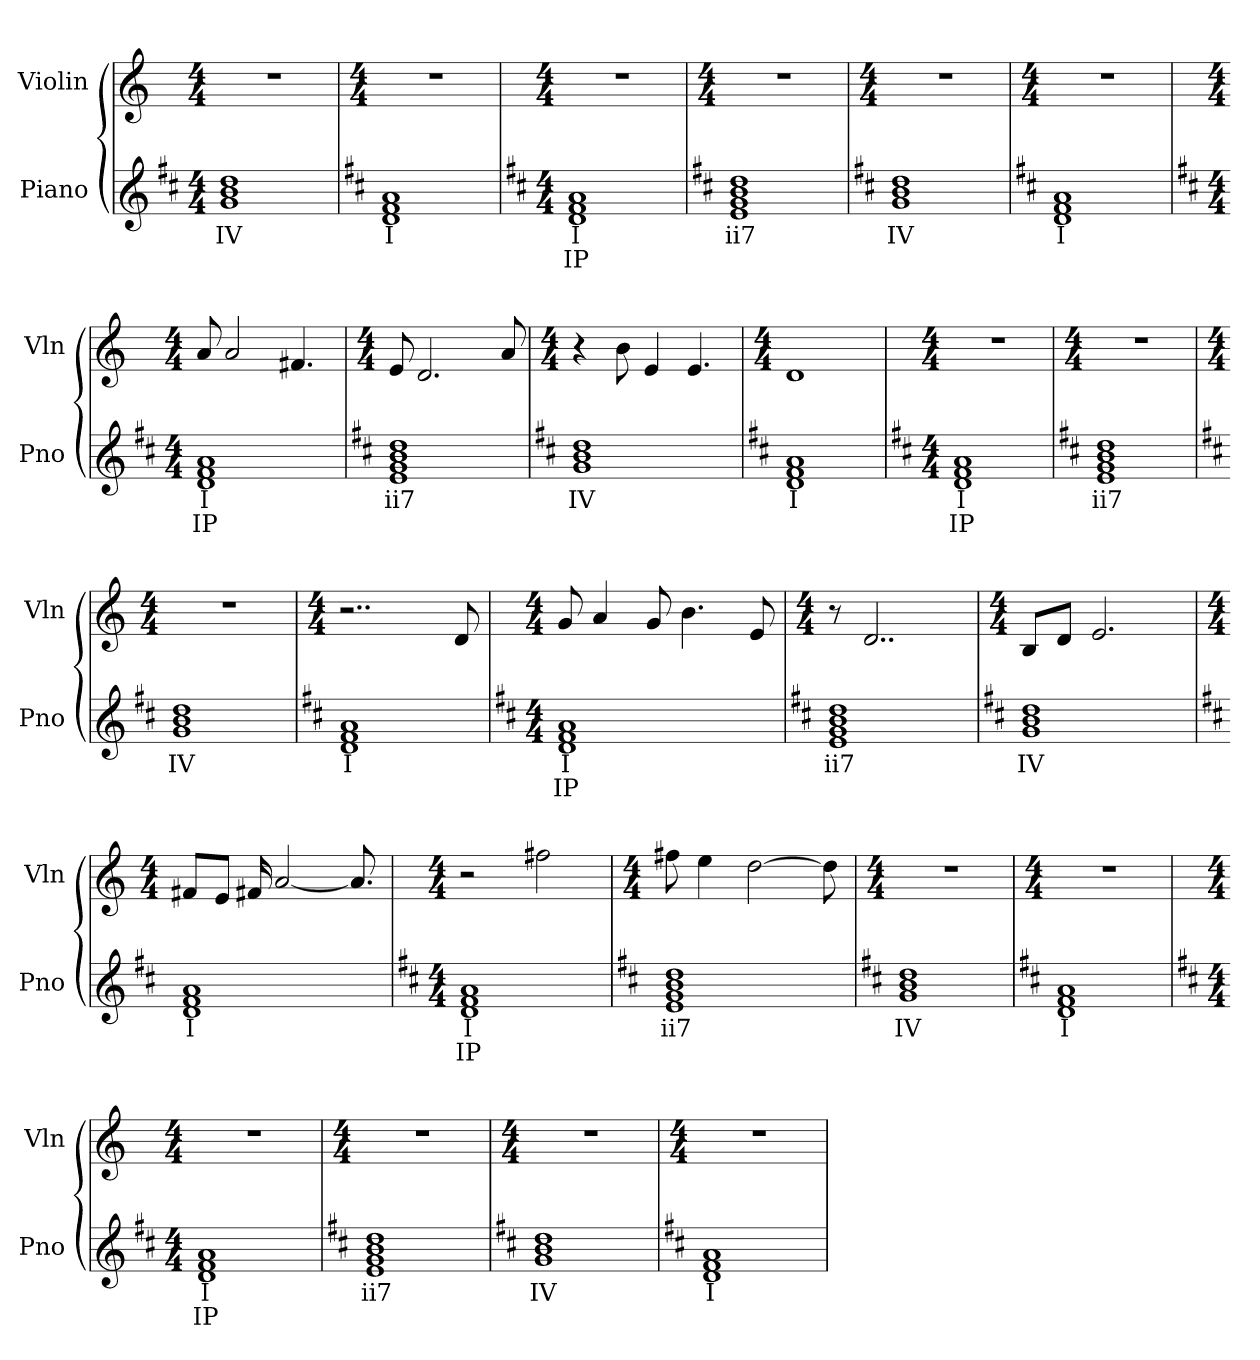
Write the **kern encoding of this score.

**kern	**text	**text	**kern
*part2	*part2	*part2	*part1
*staff2	*staff2	*staff2	*staff1
*I"Piano	*	*	*I"Violin
*I'Pno	*	*	*I'Vln
*k[f#c#]	*	*	*
*D:	*	*	*
*M4/4	*	*	*M4/4
=	=	=	=
1g 1b 1dd	IV	.	1r
=	=	=	=
*k[f#c#]	*	*	*
*D:	*	*	*
*	*	*	*M4/4
1d 1f# 1a	I	.	1r
=	=	=	=
*k[f#c#]	*	*	*
*D:	*	*	*
*M4/4	*	*	*M4/4
1d 1f# 1a	I	IP	1r
=	=	=	=
*k[f#c#]	*	*	*
*D:	*	*	*
*	*	*	*M4/4
1e 1g 1b 1dd	ii7	.	1r
=	=	=	=
*k[f#c#]	*	*	*
*D:	*	*	*
*	*	*	*M4/4
1g 1b 1dd	IV	.	1r
=	=	=	=
*k[f#c#]	*	*	*
*D:	*	*	*
*	*	*	*M4/4
1d 1f# 1a	I	.	1r
=	=	=	=
*k[f#c#]	*	*	*
*D:	*	*	*
*M4/4	*	*	*M4/4
1d 1f# 1a	I	IP	8a
.	.	.	2a
.	.	.	4.f#X
=	=	=	=
*k[f#c#]	*	*	*
*D:	*	*	*
*	*	*	*M4/4
1e 1g 1b 1dd	ii7	.	8e
.	.	.	2.d
.	.	.	8a
=	=	=	=
*k[f#c#]	*	*	*
*D:	*	*	*
*	*	*	*M4/4
1g 1b 1dd	IV	.	4r
.	.	.	8b
.	.	.	4e
.	.	.	4.e
=	=	=	=
*k[f#c#]	*	*	*
*D:	*	*	*
*	*	*	*M4/4
1d 1f# 1a	I	.	1d
=	=	=	=
*k[f#c#]	*	*	*
*D:	*	*	*
*M4/4	*	*	*M4/4
1d 1f# 1a	I	IP	1r
=	=	=	=
*k[f#c#]	*	*	*
*D:	*	*	*
*	*	*	*M4/4
1e 1g 1b 1dd	ii7	.	1r
=	=	=	=
*k[f#c#]	*	*	*
*D:	*	*	*
*	*	*	*M4/4
1g 1b 1dd	IV	.	1r
=	=	=	=
*k[f#c#]	*	*	*
*D:	*	*	*
*	*	*	*M4/4
1d 1f# 1a	I	.	2..r
.	.	.	8d
=	=	=	=
*k[f#c#]	*	*	*
*D:	*	*	*
*M4/4	*	*	*M4/4
1d 1f# 1a	I	IP	8g
.	.	.	4a
.	.	.	8g
.	.	.	4.b
.	.	.	8e
=	=	=	=
*k[f#c#]	*	*	*
*D:	*	*	*
*	*	*	*M4/4
1e 1g 1b 1dd	ii7	.	8r
.	.	.	2..d
=	=	=	=
*k[f#c#]	*	*	*
*D:	*	*	*
*	*	*	*M4/4
1g 1b 1dd	IV	.	8BL
.	.	.	8dJ
.	.	.	2.e
=	=	=	=
*k[f#c#]	*	*	*
*D:	*	*	*
*	*	*	*M4/4
1d 1f# 1a	I	.	8f#XL
.	.	.	8eJ
.	.	.	16f#X
.	.	.	[2a
.	.	.	8.a]
=	=	=	=
*k[f#c#]	*	*	*
*D:	*	*	*
*M4/4	*	*	*M4/4
1d 1f# 1a	I	IP	2r
.	.	.	2ff#X
=	=	=	=
*k[f#c#]	*	*	*
*D:	*	*	*
*	*	*	*M4/4
1e 1g 1b 1dd	ii7	.	8ff#X
.	.	.	4ee
.	.	.	[2dd
.	.	.	8dd]
=	=	=	=
*k[f#c#]	*	*	*
*D:	*	*	*
*	*	*	*M4/4
1g 1b 1dd	IV	.	1r
=	=	=	=
*k[f#c#]	*	*	*
*D:	*	*	*
*	*	*	*M4/4
1d 1f# 1a	I	.	1r
=	=	=	=
*k[f#c#]	*	*	*
*D:	*	*	*
*M4/4	*	*	*M4/4
1d 1f# 1a	I	IP	1r
=	=	=	=
*k[f#c#]	*	*	*
*D:	*	*	*
*	*	*	*M4/4
1e 1g 1b 1dd	ii7	.	1r
=	=	=	=
*k[f#c#]	*	*	*
*D:	*	*	*
*	*	*	*M4/4
1g 1b 1dd	IV	.	1r
=	=	=	=
*k[f#c#]	*	*	*
*D:	*	*	*
*	*	*	*M4/4
1d 1f# 1a	I	.	1r
=	=	=	=
*-	*-	*-	*-
